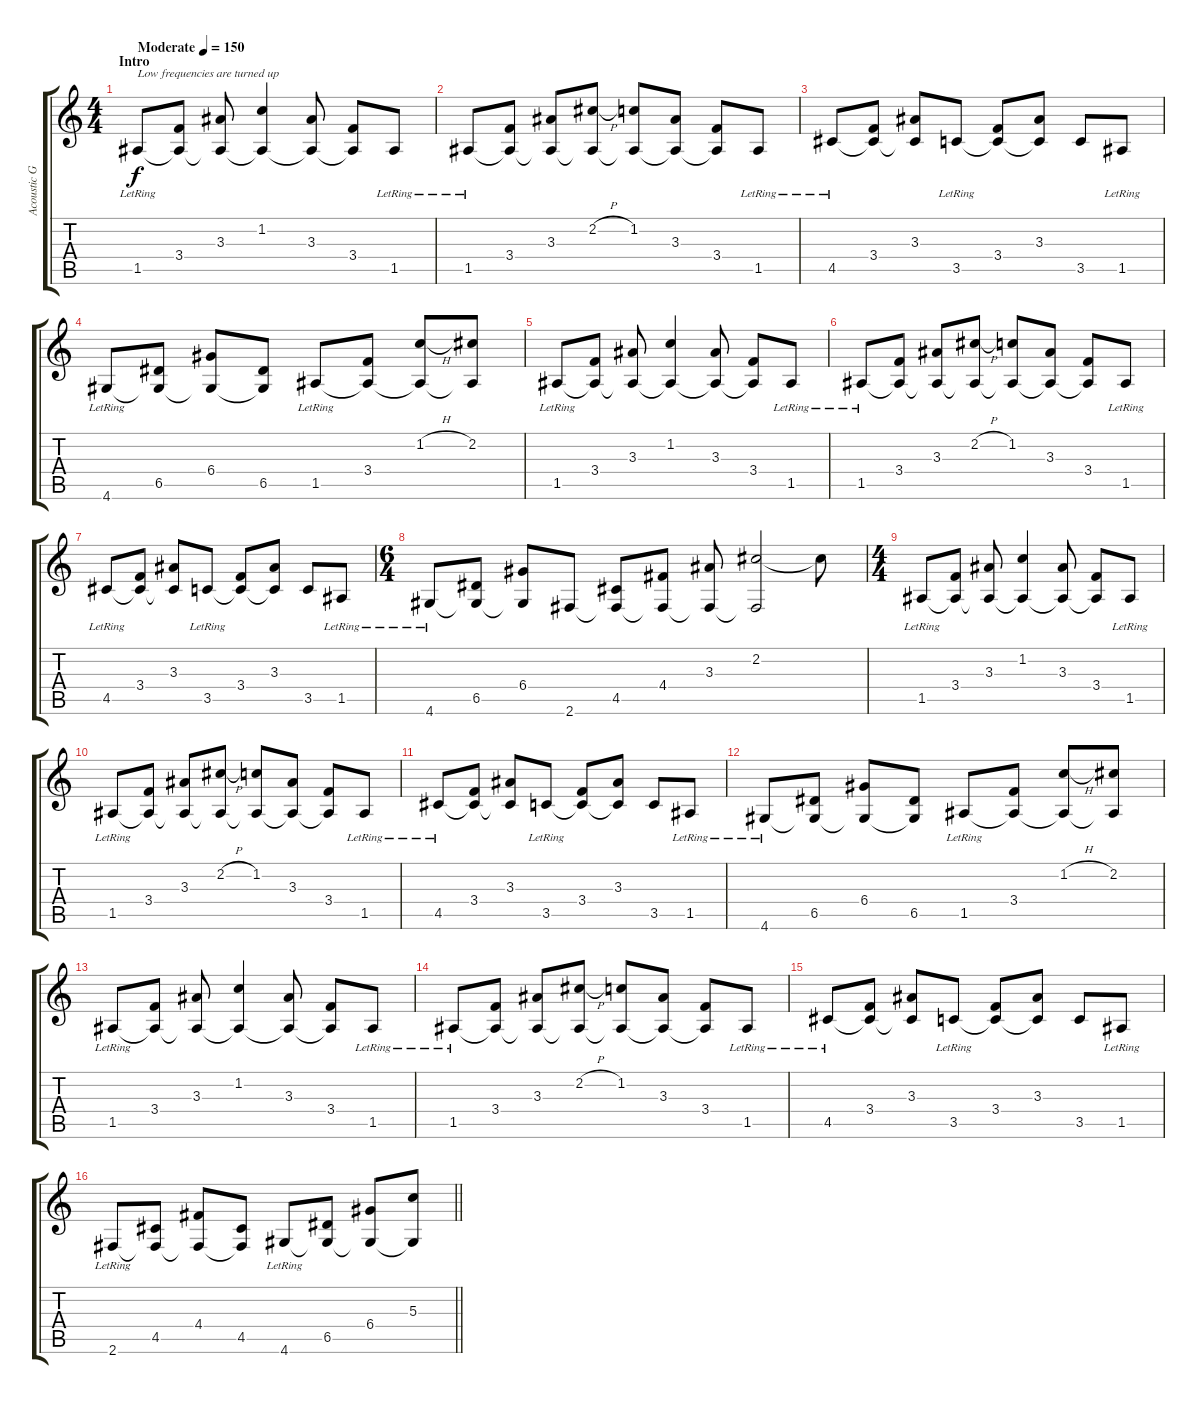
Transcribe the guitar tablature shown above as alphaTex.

\track ("Acoustic Guitar 1 (Rhythm)" "Acoustic G") {instrument acousticguitarsteel}
\staff {score tabs}
\tuning (E4 B3 G3 D3 A2 E2) {hide}
\ts (4 4)
\section ("" "Intro")
\tempo (150 "Moderate")
\clef g2
\ks c
1.5{lr}.8{txt "Low frequencies are turned up" dy f instrument acousticguitarsteel} (3.4 1.5{t}).8 (3.3 1.5{t}).8 (1.2 1.5{t}).4 (3.3 1.5{t}).8 (3.4 1.5{t}).8 1.5{lr}.8 |
1.5{lr}.8 (3.4 1.5{t}).8 (3.3 1.5{t}).8 (2.2{h} 1.5{t}).8 (1.2 1.5{t}).8 (3.3 1.5{t}).8 (3.4 1.5{t}).8 1.5{lr}.8 |
4.5{lr}.8 (3.4 4.5{t}).8 (3.3 4.5{t}).8 3.5{lr}.8 (3.4 3.5{t}).8 (3.3 3.5{t}).8 3.5.8 1.5{lr}.8 |
4.6{lr}.8 (6.5 4.6{t}).8 (6.4 4.6{t}).8 (6.5 4.6{t}).8 1.5{lr}.8 (3.4 1.5{t}).8 (1.2{h} 1.5{t}).8 (2.2 1.5{t}).8 |
1.5{lr}.8 (3.4 1.5{t}).8 (3.3 1.5{t}).8 (1.2 1.5{t}).4 (3.3 1.5{t}).8 (3.4 1.5{t}).8 1.5{lr}.8 |
1.5{lr}.8 (3.4 1.5{t}).8 (3.3 1.5{t}).8 (2.2{h} 1.5{t}).8 (1.2 1.5{t}).8 (3.3 1.5{t}).8 (3.4 1.5{t}).8 1.5{lr}.8 |
4.5{lr}.8 (3.4 4.5{t}).8 (3.3 4.5{t}).8 3.5{lr}.8 (3.4 3.5{t}).8 (3.3 3.5{t}).8 3.5.8 1.5{lr}.8 |
\ts (6 4)
4.6{lr}.8 (6.5 4.6{t}).8 (6.4 4.6{t}).8 2.6.8 (4.5 2.6{t}).8 (4.4 2.6{t}).8 (3.3 2.6{t}).8 (2.2 2.6{t}).2 2.2{t}.8 |
\ts (4 4)
1.5{lr}.8 (3.4 1.5{t}).8 (3.3 1.5{t}).8 (1.2 1.5{t}).4 (3.3 1.5{t}).8 (3.4 1.5{t}).8 1.5{lr}.8 |
1.5{lr}.8 (3.4 1.5{t}).8 (3.3 1.5{t}).8 (2.2{h} 1.5{t}).8 (1.2 1.5{t}).8 (3.3 1.5{t}).8 (3.4 1.5{t}).8 1.5{lr}.8 |
4.5{lr}.8 (3.4 4.5{t}).8 (3.3 4.5{t}).8 3.5{lr}.8 (3.4 3.5{t}).8 (3.3 3.5{t}).8 3.5.8 1.5{lr}.8 |
4.6{lr}.8 (6.5 4.6{t}).8 (6.4 4.6{t}).8 (6.5 4.6{t}).8 1.5{lr}.8 (3.4 1.5{t}).8 (1.2{h} 1.5{t}).8 (2.2 1.5{t}).8 |
1.5{lr}.8 (3.4 1.5{t}).8 (3.3 1.5{t}).8 (1.2 1.5{t}).4 (3.3 1.5{t}).8 (3.4 1.5{t}).8 1.5{lr}.8 |
1.5{lr}.8 (3.4 1.5{t}).8 (3.3 1.5{t}).8 (2.2{h} 1.5{t}).8 (1.2 1.5{t}).8 (3.3 1.5{t}).8 (3.4 1.5{t}).8 1.5{lr}.8 |
4.5{lr}.8 (3.4 4.5{t}).8 (3.3 4.5{t}).8 3.5{lr}.8 (3.4 3.5{t}).8 (3.3 3.5{t}).8 3.5.8 1.5{lr}.8 |
\barLineRight lightlight
2.6{lr}.8 (4.5 2.6{t}).8 (4.4 2.6{t}).8 (4.5 2.6{t}).8 4.6{lr}.8 (6.5 4.6{t}).8 (6.4 4.6{t}).8 (5.3 4.6{t}).8
